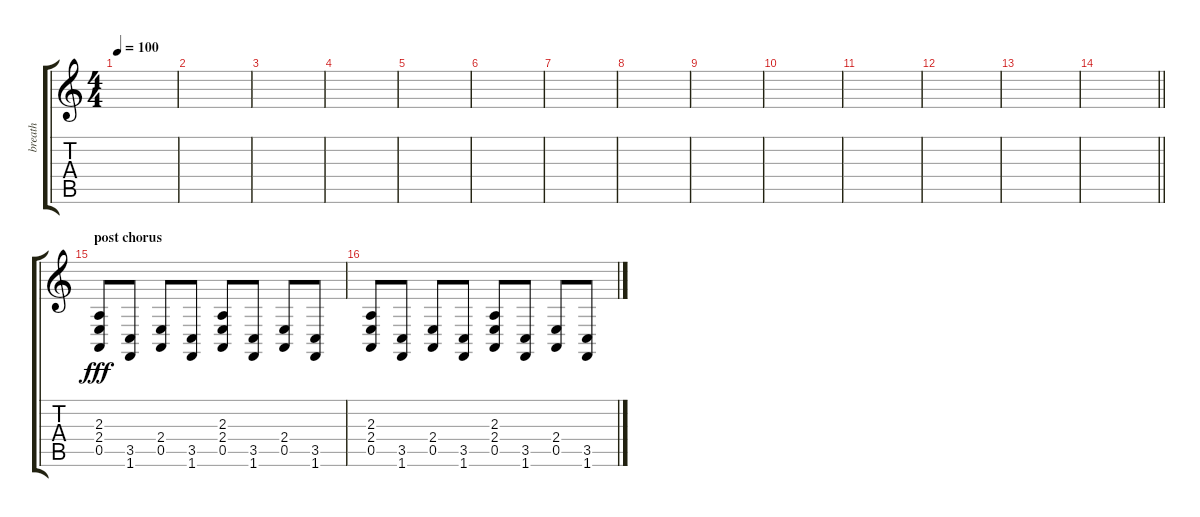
\track ("breath" "breath") {instrument breathnoise}
\staff {score tabs}
\tuning (E4 B3 G3 D3 A2 E2) {hide}
\ts (4 4)
\tempo 100
\clef g2
\ks c
|
|
|
|
|
|
|
|
|
|
|
|
|
\barLineRight lightlight
|
\section ("" "post chorus")
(2.3 2.4 0.5).8{dy fff} (3.5 1.6).8 (2.4 0.5).8 (3.5 1.6).8 (2.3 2.4 0.5).8 (3.5 1.6).8 (2.4 0.5).8 (3.5 1.6).8 |
(2.3 2.4 0.5).8 (3.5 1.6).8 (2.4 0.5).8 (3.5 1.6).8 (2.3 2.4 0.5).8 (3.5 1.6).8 (2.4 0.5).8 (3.5 1.6).8
